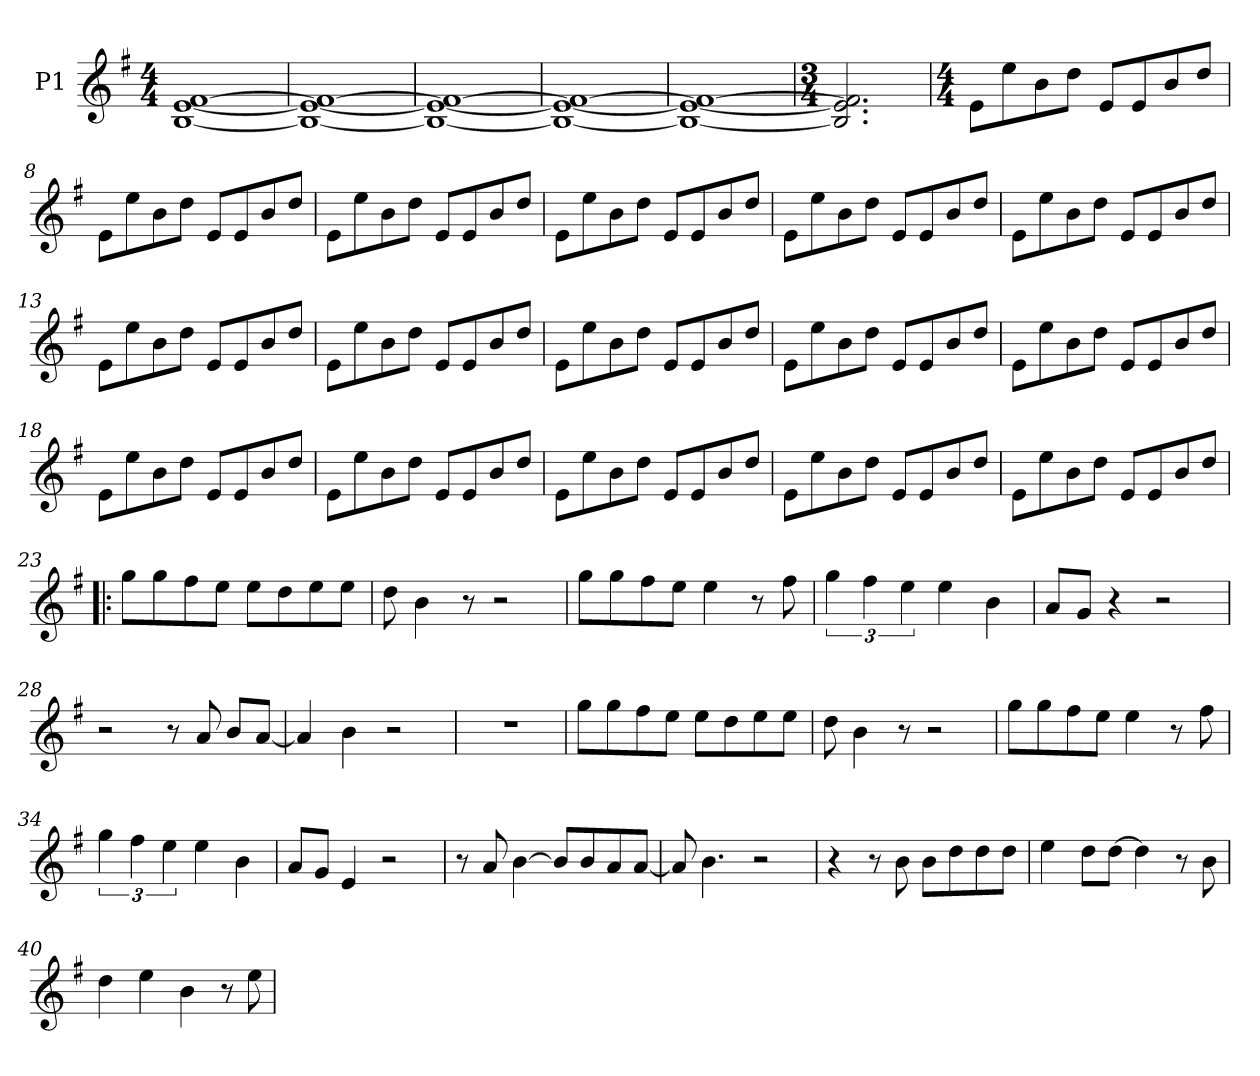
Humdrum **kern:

**kern
*part1
*staff1
*I"P1
*clefG2
*k[f#]
*e:
*M4/4
*MM123
=1
[<1B [<1e [>1f#
=2
1B_ 1e_ 1f#_
=3
1B_ 1e_ 1f#_
=4
1B_ 1e_ 1f#_
=5
1B_ 1e_ 1f#_
=6
*M3/4
2.B/] 2.e/] 2.f#/]
=7
*M4/4
8e\L
8ee\
8b\
8dd\J
8e/L
8e/
8b/
8dd/J
!!LO:LB:g=z
=8
8e\L
8ee\
8b\
8dd\J
8e/L
8e/
8b/
8dd/J
=9
8e\L
8ee\
8b\
8dd\J
8e/L
8e/
8b/
8dd/J
=10
8e\L
8ee\
8b\
8dd\J
8e/L
8e/
8b/
8dd/J
=11
8e\L
8ee\
8b\
8dd\J
8e/L
8e/
8b/
8dd/J
!!LO:LB:g=z
=12
8e\L
8ee\
8b\
8dd\J
8e/L
8e/
8b/
8dd/J
=13
8e\L
8ee\
8b\
8dd\J
8e/L
8e/
8b/
8dd/J
=14
8e\L
8ee\
8b\
8dd\J
8e/L
8e/
8b/
8dd/J
=15
8e\L
8ee\
8b\
8dd\J
8e/L
8e/
8b/
8dd/J
!!LO:LB:g=z
=16
8e\L
8ee\
8b\
8dd\J
8e/L
8e/
8b/
8dd/J
=17
8e\L
8ee\
8b\
8dd\J
8e/L
8e/
8b/
8dd/J
=18
8e\L
8ee\
8b\
8dd\J
8e/L
8e/
8b/
8dd/J
=19
8e\L
8ee\
8b\
8dd\J
8e/L
8e/
8b/
8dd/J
!!LO:LB:g=z
=20
8e\L
8ee\
8b\
8dd\J
8e/L
8e/
8b/
8dd/J
=21
8e\L
8ee\
8b\
8dd\J
8e/L
8e/
8b/
8dd/J
=22
8e\L
8ee\
8b\
8dd\J
8e/L
8e/
8b/
8dd/J
=23!|:
8gg\L
8gg\
8ff#\
8ee\J
8ee\L
8dd\
8ee\
8ee\J
!!LO:LB:g=z
=24
8dd\
4b\
8r
2r
=25
8gg\L
8gg\
8ff#\
8ee\J
4ee\
8r
8ff#\
=26
6gg\
6ff#\
6ee\
4ee\
4b\
=27
8a/L
8g/J
4r
2r
=28
2r
8r
8a/
8b/L
[<8a/J
=29
4a/]
4b\
2r
!!LO:LB:g=z
=30
1r
=31
8gg\L
8gg\
8ff#\
8ee\J
8ee\L
8dd\
8ee\
8ee\J
=32
8dd\
4b\
8r
2r
=33
8gg\L
8gg\
8ff#\
8ee\J
4ee\
8r
8ff#\
=34
6gg\
6ff#\
6ee\
4ee\
4b\
=35
8a/L
8g/J
4e/
2r
!!LO:LB:g=z
=36
8r
8a/
[>4b\
8b/L]
8b/
8a/
[<8a/J
=37
8a/]
4.b\
2r
=38
4r
8r
8b\
8b\L
8dd\
8dd\
8dd\J
=39
4ee\
8dd\L
[>8dd\J
4dd\]
8r
8b\
=40
4dd\
4ee\
4b\
8r
8ee\
=
*-
